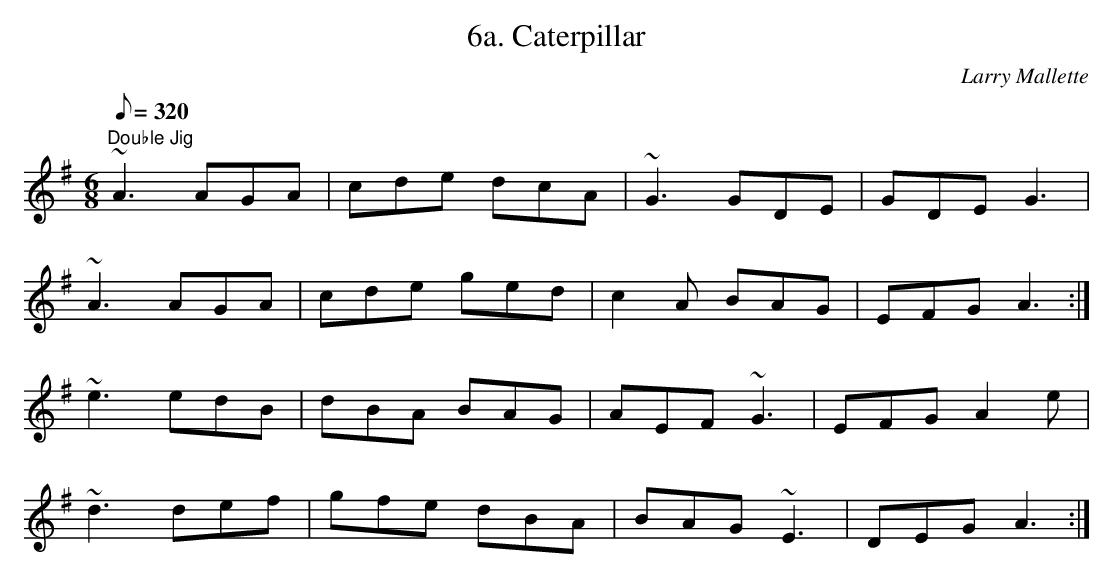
X:1
T:6a. Caterpillar
C:Larry Mallette
M:6/8
Q:320
K:Ador
"Double Jig"
~A3 AGA|cde dcA|~G3 GDE|GDE G3|
~A3 AGA|cde ged|c2A BAG|EFG A3:|
~e3 edB|dBA BAG|AEF ~G3|EFG A2e|
~d3 def|gfe dBA|BAG ~E3|DEG A3:|
